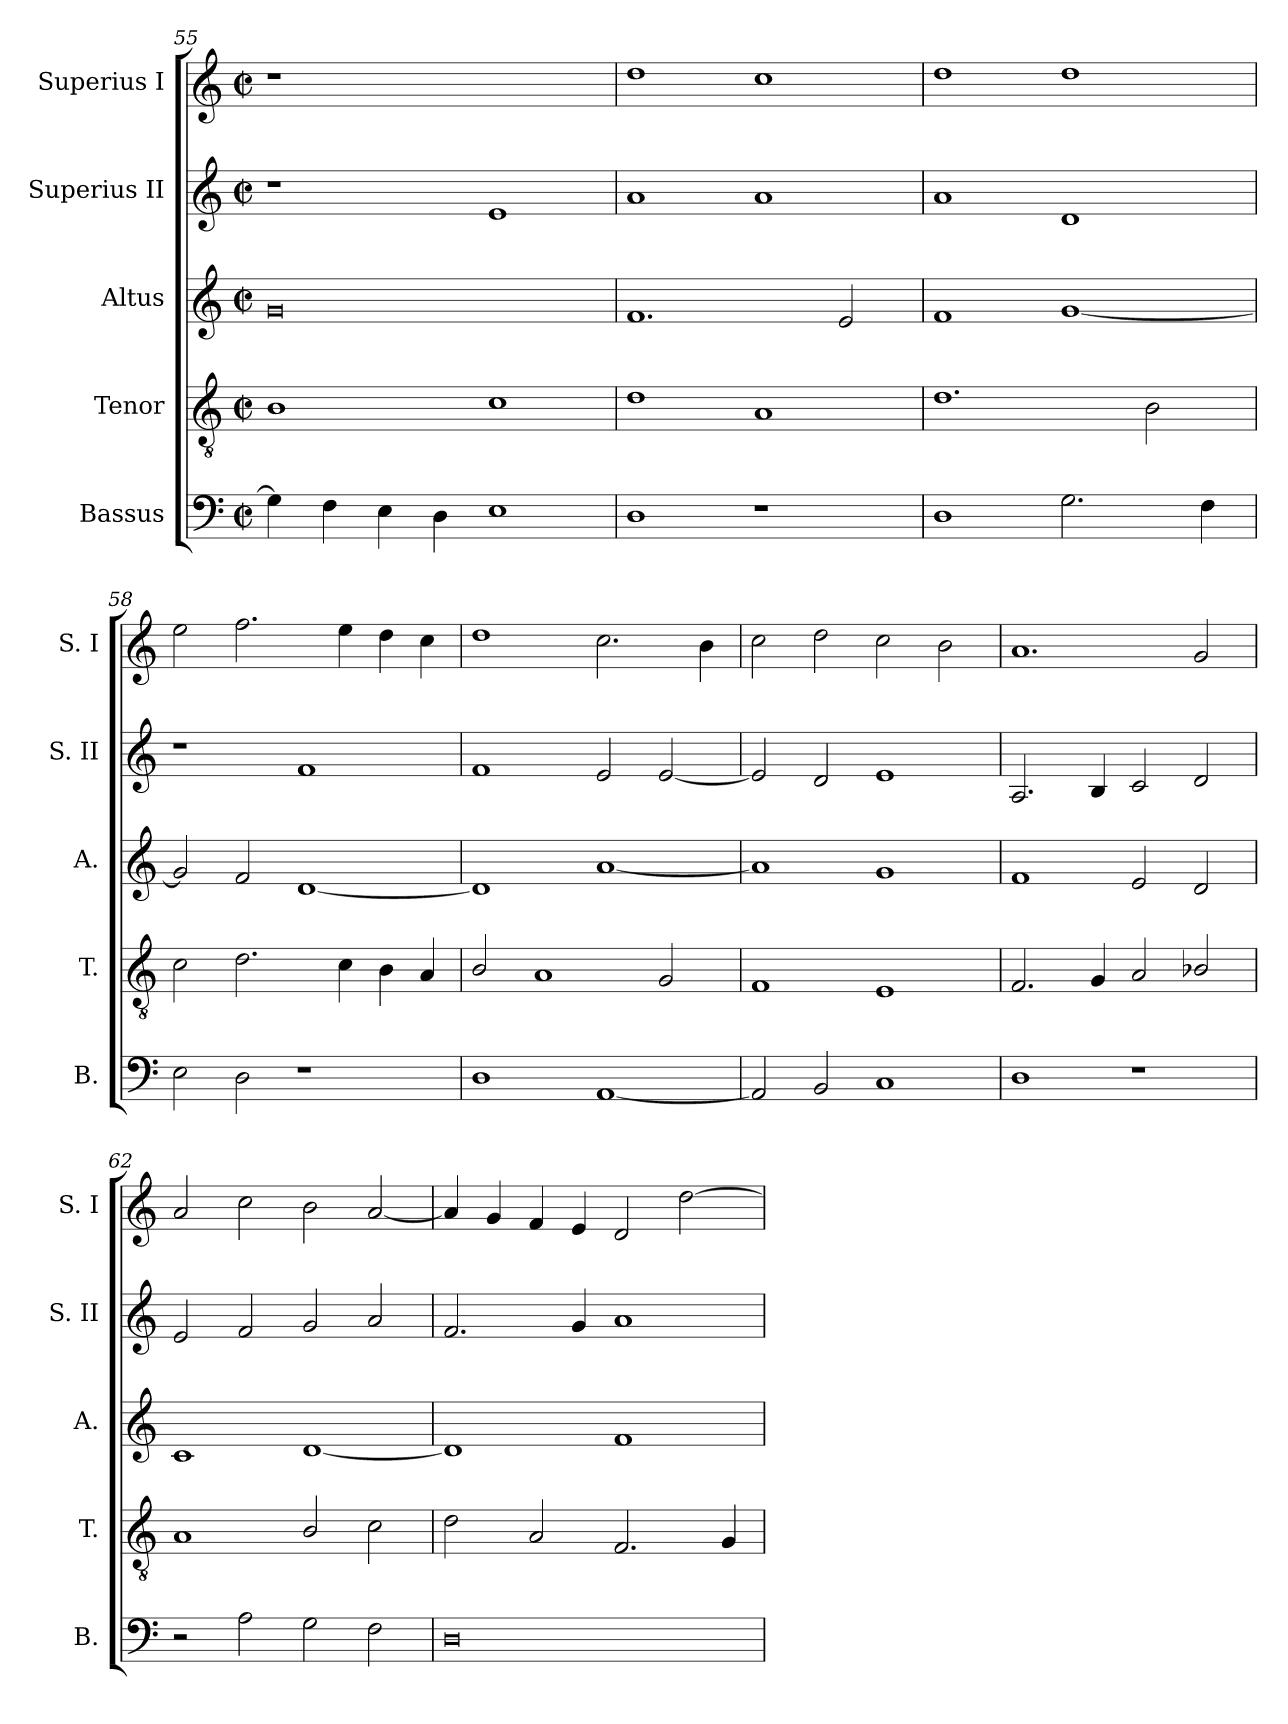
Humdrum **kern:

**kern	**kern	**kern	**kern	**kern
*part5	*part4	*part3	*part2	*part1
*staff5	*staff4	*staff3	*staff2	*staff1
*I"Bassus	*I"Tenor	*I"Altus	*I"Superius II	*I"Superius I
*I'B.	*I'T.	*I'A.	*I'S. II	*I'S. I
*clefF4	*clefGv2	*clefG2	*clefG2	*clefG2
*	*ITrd7c12	*	*	*
*k[]	*k[]	*k[]	*k[]	*k[]
*C:	*C:	*C:	*C:	*C:
*M2/2	*M2/2	*M2/2	*M2/2	*M2/2
*met(c|)	*met(c|)	*met(c|)	*met(c|)	*met(c|)
=55	=55	=55	=55	=55
!	!	!	!	!LO:N:vis=1
4Gi\]	1BBi	0gi	1r	1r
4Fi\	.	.	.	.
4Ei\	.	.	.	.
4Di\	.	.	.	.
1Ei	1Ci	.	1ei	1ryy
=56	=56	=56	=56	=56
1Di	1Di	1.fi	1ai	1ddi
1r	1AAi	.	1ai	1cci
.	.	2ei/	.	.
=57	=57	=57	=57	=57
1Di	1.Di	1fi	1ai	1ddi
2.Gi\	.	[<1gi	1di	1ddi
.	2BBi\	.	.	.
4Fi\	.	.	.	.
!!LO:LB:g=z
=58	=58	=58	=58	=58
2Ei\	2Ci\	2gi/]	1r	2eei\
2Di\	2.Di\	2fi/	.	2.ffi\
1r	.	[<1di	1fi	.
.	4Ci\	.	.	4eei\
.	4BBi\	.	.	4ddi\
.	4AAi/	.	.	4cci\
=59	=59	=59	=59	=59
1Di	2BBi/	1di]	1fi	1ddi
.	1AAi	.	.	.
[<1AAi	.	[<1ai	2ei/	2.cci\
.	2GGi/	.	[<2ei/	.
.	.	.	.	4bi\
=60	=60	=60	=60	=60
2AAi/]	1FFi	1ai]	2ei/]	2cci\
2BBi/	.	.	2di/	2ddi\
1Ci	1EEi	1gi	1ei	2cci\
.	.	.	.	2bi\
=61	=61	=61	=61	=61
1Di	2.FFi/	1fi	2.Ai/	1.ai
.	4GGi/	.	4Bi/	.
1r	2AAi/	2ei/	2ci/	.
.	2BB-Xi/	2di/	2di/	2gi/
=62	=62	=62	=62	=62
2r	1AAi	1ci	2ei/	2ai/
2Ai\	.	.	2fi/	2cci\
2Gi\	2BBi/	[<1di	2gi/	2bi\
2Fi\	2Ci\	.	2ai/	[<2ai/
!!LO:PB:g=z
=63	=63	=63	=63	=63
0Di	2Di\	1di]	2.fi/	4ai/]
.	.	.	.	4gi/
.	2AAi/	.	.	4fi/
.	.	.	4gi/	4ei/
.	2.FFi/	1fi	1ai	2di/
.	.	.	.	[>2ddi\
.	4GGi/	.	.	.
=	=	=	=	=
*-	*-	*-	*-	*-
